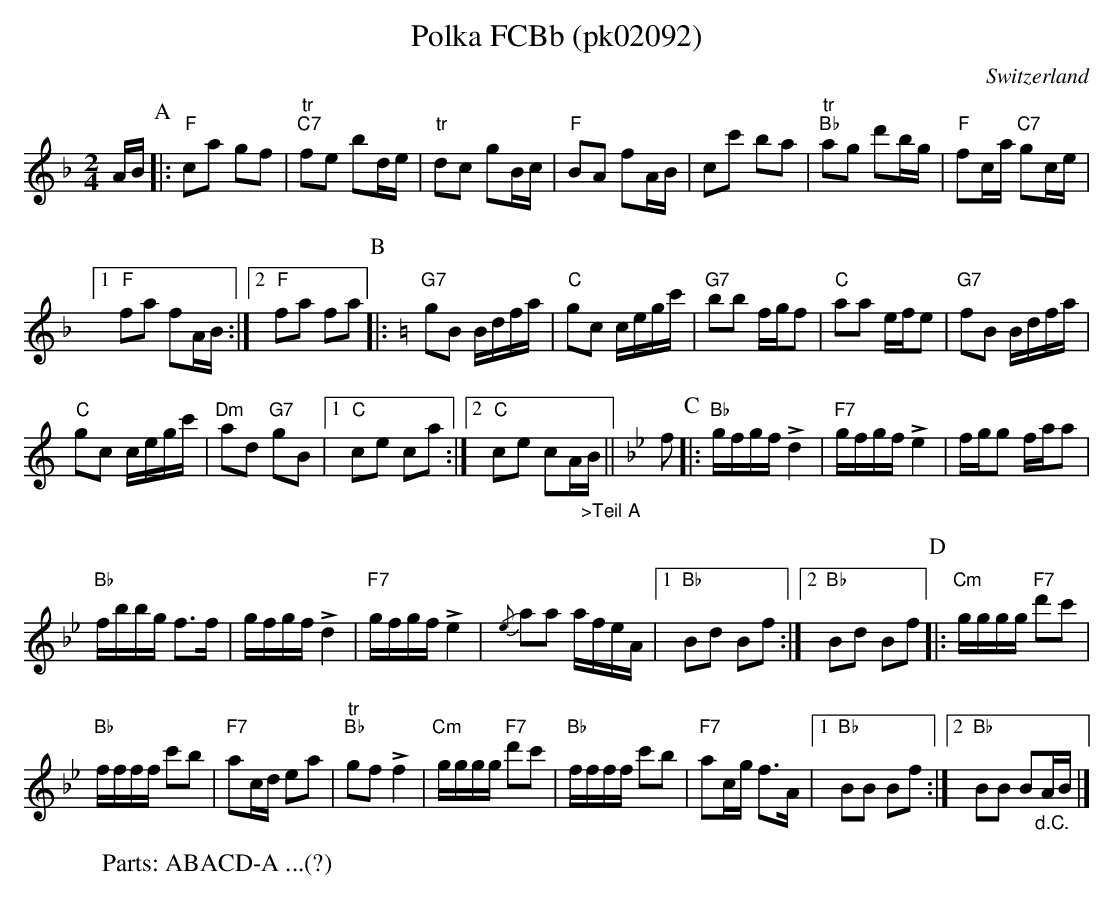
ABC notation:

X:1
T:Polka FCBb (pk02092)
O:Switzerland
M:2/4
L:1/16
K:F major
AB [P:A] |: "F"c2a2 g2f2 | "tr""C7"f2e2 b2de | "tr"d2c2 g2Bc | "F"B2A2 f2AB | c2c'2 b2a2 | "tr""Bb"a2g2 d'2bg | "F"f2ca "C7"g2ce |1
"F"f2a2 f2AB :|2 "F"f2a2 f2a2 [P:B] |: [K:C] "G7"g2B2 Bdfa | "C"g2c2 cegc' | "G7"b2b2 fgf2 | "C"a2a2 efe2 | "G7"f2B2 Bdfa |
"C"g2c2 cegc' | "Dm"a2d2 "G7"g2B2 |1 "C"c2e2 c2a2 :|2 "C"c2e2 c2A"_>Teil A"B || [K:Bb] f2 [P:C] |: "Bb"gfgf !>!d4 | "F7"gfgf !>!e4 | fgg2 faa2 |
"Bb"fbbg f3f | gfgf !>!d4 | "F7"gfgf !>!e4 | {/e}a2a2 afeA |1 "Bb"B2d2 B2f2 :|2 "Bb"B2d2 B2f2 [P:D] |: "Cm"gggg "F7"d'2c'2 |
"Bb"ffff c'2b2 | "F7"a2cd e2a2 | "tr""Bb"g2f2!>!f4 | "Cm"gggg "F7"d'2c'2 | "Bb"ffff c'2b2 | "F7"a2cg f3A |1 "Bb"B2B2 B2f2 :|2 "Bb"B2B2 B2"_d.C."AB |]
W:Parts: ABACD-A ...(?)
